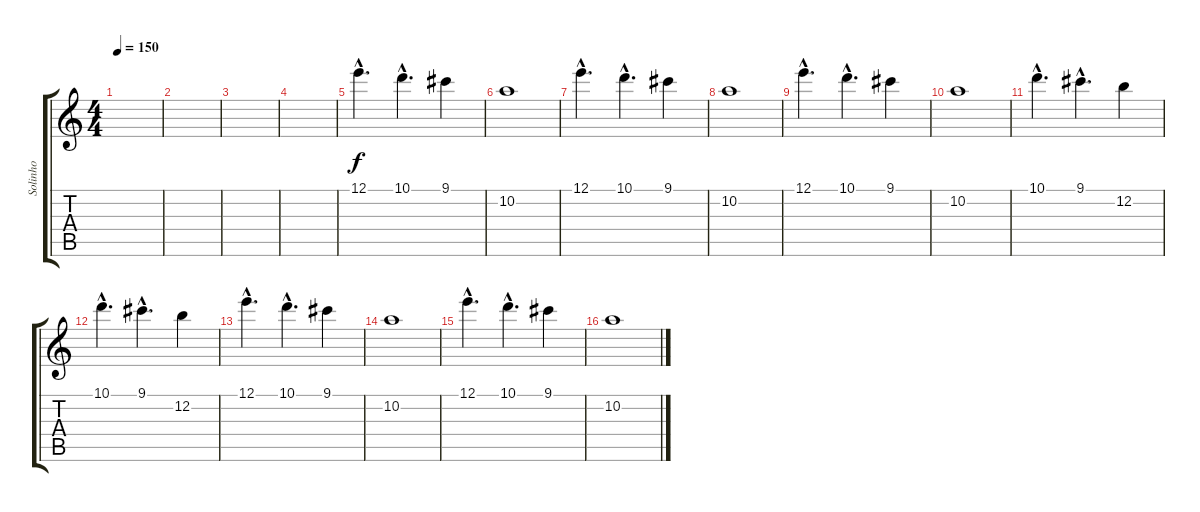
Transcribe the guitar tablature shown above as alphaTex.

\track ("Solinho" "Solinho") {instrument overdrivenguitar}
\staff {score tabs}
\tuning (E4 B3 G3 D3 A2 E2) {hide}
\ts (4 4)
\tempo 150
\clef g2
\ks c
|
|
|
|
12.1{hac}.4{d} 10.1{hac}.4{d} 9.1.4 |
10.2.1 |
12.1{hac}.4{d} 10.1{hac}.4{d} 9.1.4 |
10.2.1 |
12.1{hac}.4{d} 10.1{hac}.4{d} 9.1.4 |
10.2.1 |
10.1{hac}.4{d} 9.1{hac}.4{d} 12.2.4 |
10.1{hac}.4{d} 9.1{hac}.4{d} 12.2.4 |
12.1{hac}.4{d} 10.1{hac}.4{d} 9.1.4 |
10.2.1 |
12.1{hac}.4{d} 10.1{hac}.4{d} 9.1.4 |
10.2.1
